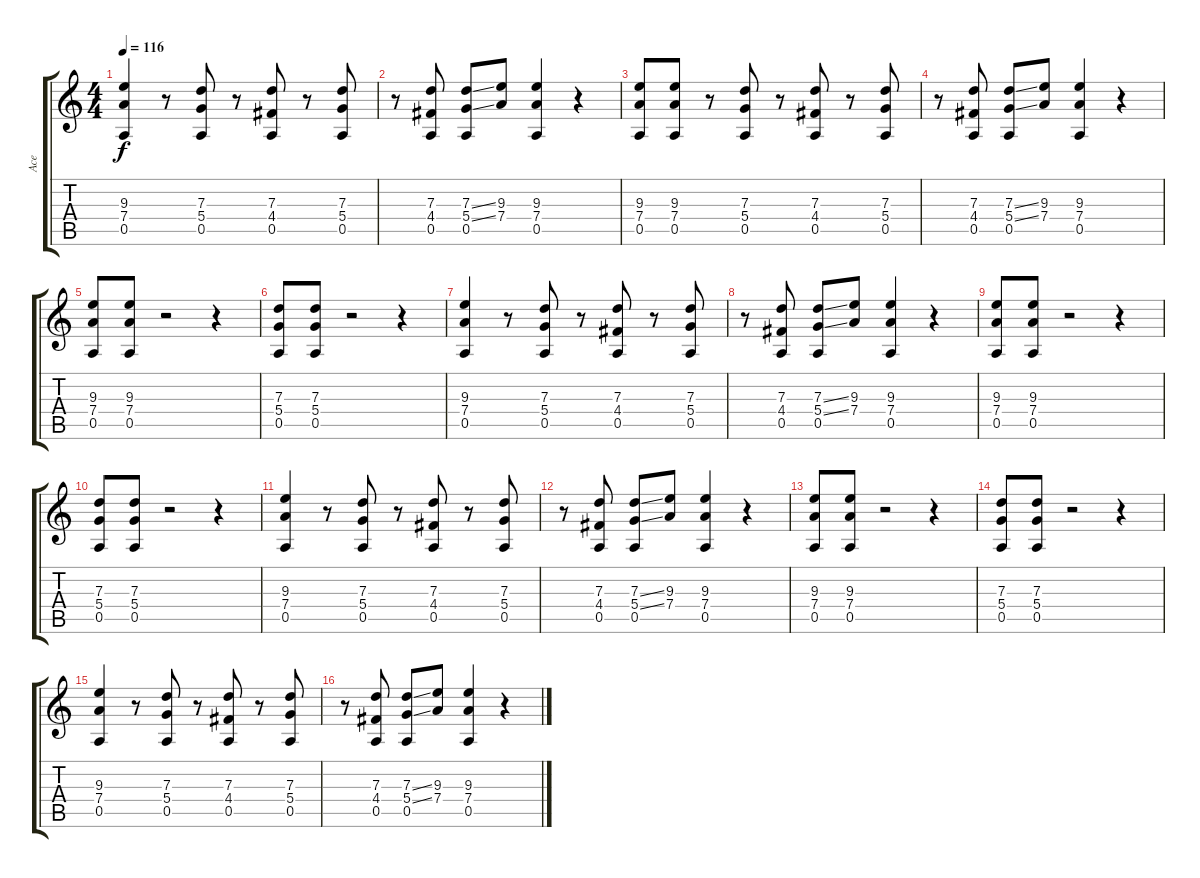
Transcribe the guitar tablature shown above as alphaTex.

\track ("Ace" "Ace") {instrument overdrivenguitar}
\staff {score tabs}
\tuning (E4 B3 G3 D3 A2 E2) {hide}
\ts (4 4)
\tempo 116
\clef g2
\ks c
(9.3 7.4 0.5).4{dy f} r.8 (7.3 5.4 0.5).8 r.8 (7.3 4.4 0.5).8 r.8 (7.3 5.4 0.5).8 |
r.8 (7.3 4.4 0.5).8 (7.3{ss} 5.4{ss} 0.5).8 (9.3 7.4).8 (9.3 7.4 0.5).4 r.4 |
(9.3 7.4 0.5).8 (9.3 7.4 0.5).8 r.8 (7.3 5.4 0.5).8 r.8 (7.3 4.4 0.5).8 r.8 (7.3 5.4 0.5).8 |
r.8 (7.3 4.4 0.5).8 (7.3{ss} 5.4{ss} 0.5).8 (9.3 7.4).8 (9.3 7.4 0.5).4 r.4 |
(9.3 7.4 0.5).8 (9.3 7.4 0.5).8 r.2 r.4 |
(7.3 5.4 0.5).8 (7.3 5.4 0.5).8 r.2 r.4 |
(9.3 7.4 0.5).4 r.8 (7.3 5.4 0.5).8 r.8 (7.3 4.4 0.5).8 r.8 (7.3 5.4 0.5).8 |
r.8 (7.3 4.4 0.5).8 (7.3{ss} 5.4{ss} 0.5).8 (9.3 7.4).8 (9.3 7.4 0.5).4 r.4 |
(9.3 7.4 0.5).8 (9.3 7.4 0.5).8 r.2 r.4 |
(7.3 5.4 0.5).8 (7.3 5.4 0.5).8 r.2 r.4 |
(9.3 7.4 0.5).4 r.8 (7.3 5.4 0.5).8 r.8 (7.3 4.4 0.5).8 r.8 (7.3 5.4 0.5).8 |
r.8 (7.3 4.4 0.5).8 (7.3{ss} 5.4{ss} 0.5).8 (9.3 7.4).8 (9.3 7.4 0.5).4 r.4 |
(9.3 7.4 0.5).8 (9.3 7.4 0.5).8 r.2 r.4 |
(7.3 5.4 0.5).8 (7.3 5.4 0.5).8 r.2 r.4 |
(9.3 7.4 0.5).4 r.8 (7.3 5.4 0.5).8 r.8 (7.3 4.4 0.5).8 r.8 (7.3 5.4 0.5).8 |
r.8 (7.3 4.4 0.5).8 (7.3{ss} 5.4{ss} 0.5).8 (9.3 7.4).8 (9.3 7.4 0.5).4 r.4
